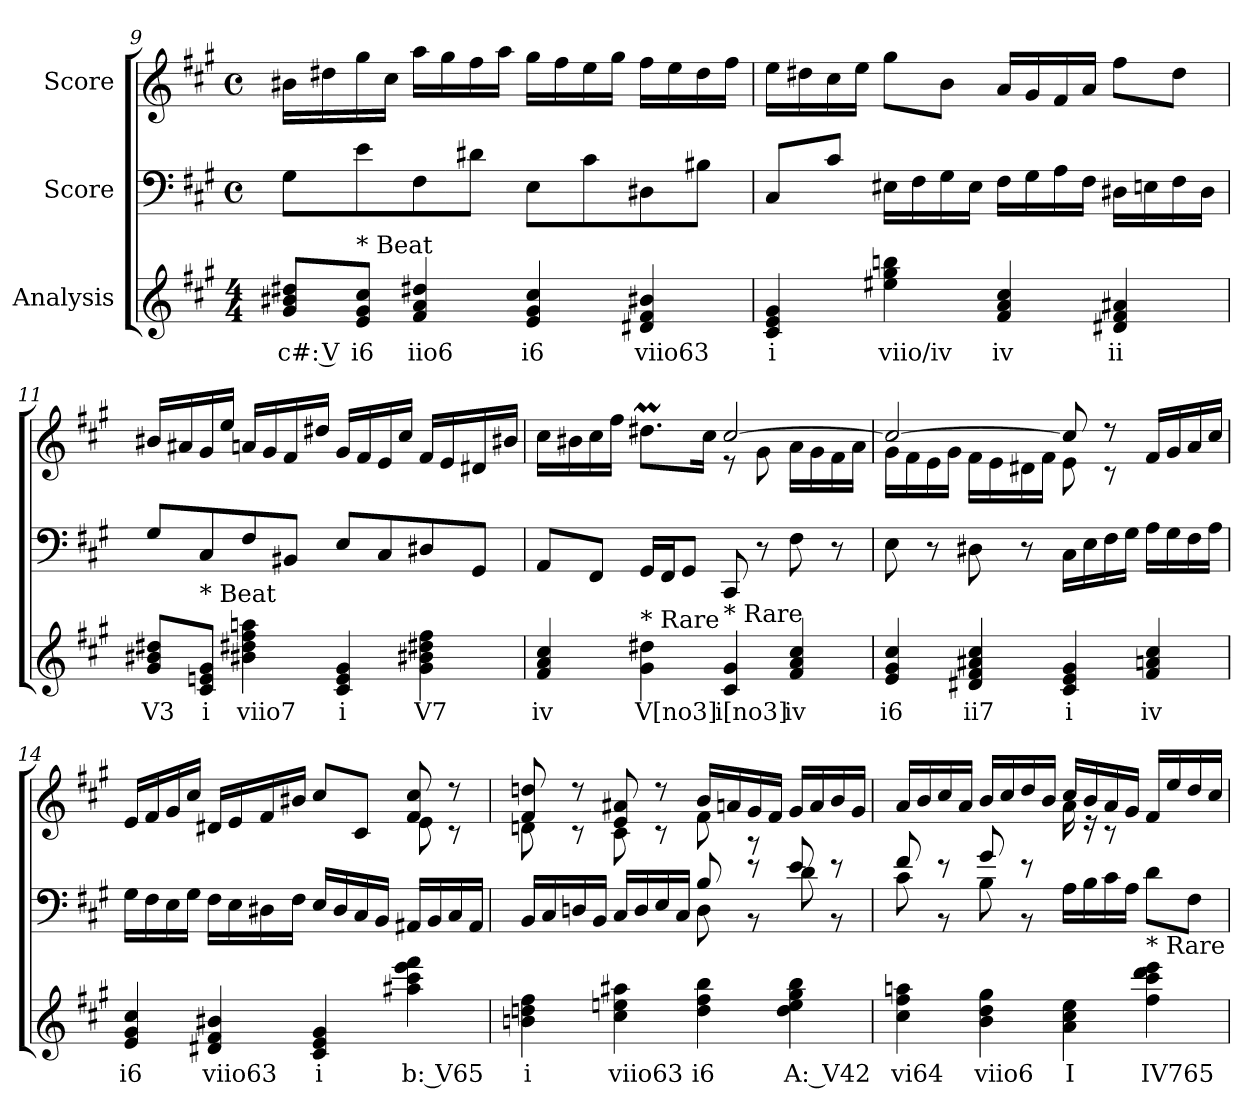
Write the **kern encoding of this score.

**kern	**text	**kern	**kern
*part3	*part3	*part2	*part1
*staff3	*staff3	*staff2	*staff1
*I"Analysis	*	*I"Score	*I"Score
!!LO:PB:g=z
*	*	*clefF4	*clefG2
*k[f#c#g#]	*	*k[f#c#g#]	*k[f#c#g#]
*M4/4	*	*M4/4	*M4/4
*	*	*met(c)	*met(c)
=9	=9	=9	=9
8g# 8b#X 8dd#XL	c#: V	8G#\L	16b#X\LL
.	.	.	16dd#X\
!LO:TX:t=* Beat	!	!	!
8e 8g# 8cc#J	i6	8e\	16gg#\
.	.	.	16cc#\JJ
4f# 4a 4dd#X	iio6	8F#\	16aa\LL
.	.	.	16gg#\
.	.	8d#X\J	16ff#\
.	.	.	16aa\JJ
4e 4g# 4cc#	i6	8E\L	16gg#\LL
.	.	.	16ff#\
.	.	8c#\	16ee\
.	.	.	16gg#\JJ
4d#X 4f# 4b#X	viio63	8D#X\	16ff#\LL
.	.	.	16ee\
.	.	8B#X\J	16dd#\
.	.	.	16ff#\JJ
=10	=10	=10	=10
4c# 4e 4g#	i	8C#/L	16ee\LL
.	.	.	16dd#X\
.	.	8c#/J	16cc#\
.	.	.	16ee\JJ
4ee#X 4gg# 4bbn	viio/iv	16E#X\LL	8gg#\L
.	.	16F#\	.
.	.	16G#\	8b\J
.	.	16E#\JJ	.
4f# 4a 4cc#	iv	16F#\LL	16a/LL
.	.	16G#\	16g#/
.	.	16A\	16f#/
.	.	16F#\JJ	16a/JJ
4d#X 4f# 4a#X	ii	16D#X\LL	8ff#\L
.	.	16En\	.
.	.	16F#\	8dd#\J
.	.	16D#\JJ	.
!!LO:LB:g=z
=11	=11	=11	=11
8g# 8b#X 8dd#XL	V3	8G#/L	16b#X/LL
.	.	.	16a#X/
!LO:TX:t=* Beat	!	!	!
8c# 8en 8g#J	i	8C#/	16g#/
.	.	.	16ee/JJ
4b#X 4dd#X 4ff# 4aan	viio7	8F#/	16an/LL
.	.	.	16g#/
.	.	8BB#X/J	16f#/
.	.	.	16dd#X/JJ
4c# 4e 4g#	i	8E/L	16g#/LL
.	.	.	16f#/
.	.	8C#/	16e/
.	.	.	16cc#/JJ
4g# 4b#X 4dd#X 4ff#	V7	8D#X/	16f#/LL
.	.	.	16e/
.	.	8GG#/J	16d#X/
.	.	.	16b#X/JJ
=12	=12	=12	=12
*	*	*	*^
4f# 4a 4cc#	iv	8AA/L	16cc#\LL	2ryy
.	.	.	16b#X\	.
.	.	8FF#/J	16cc#\	.
.	.	.	16ff#\JJ	.
!LO:TX:t=* Rare	!	!	!	!
4g# 4dd#X	V[no3]	16GG#/LL	8.dd#Xm\L	.
.	.	16FF#/J	.	.
.	.	8GG#/J	.	.
.	.	.	16cc#\Jk	.
!LO:TX:t=* Rare	!	!	!	!
4c# 4g#	i[no3]	8CC#/	[2cc#/	8r
.	.	8r	.	8g#\
4f# 4a 4cc#	iv	8F#\	.	16a\LL
.	.	.	.	16g#\
.	.	8r	.	16f#\
.	.	.	.	16a\JJ
!!LO:PB:g=z	!!
=13	=13	=13	=13	=13
*	*	*^	*	*
4e 4g# 4cc#	i6	2.ryy	8E\	2cc#/_	16g#\LL
.	.	.	.	.	16f#\
.	.	.	8r	.	16e\
.	.	.	.	.	16g#\JJ
4d#X 4f# 4a#X 4cc#	ii7	.	8D#X\	.	16f#\LL
.	.	.	.	.	16e\
.	.	.	8r	.	16d#X\
.	.	.	.	.	16f#\JJ
4c# 4e 4g#	i	.	16C#\LL	8cc#/]	8e\
.	.	.	16E\	.	.
.	.	.	16F#\	8r	8r
.	.	.	16G#\JJ	.	.
4f# 4an 4cc#	iv	4ryy	16A\LL	16f#/LL	4ryy
.	.	.	16G#\	16g#/	.
.	.	.	16F#\	16a/	.
.	.	.	16A\JJ	16cc#/JJ	.
*	*	*v	*v	*	*
=14	=14	=14	=14	=14
4e 4g# 4cc#	i6	16G#\LL	16e/LL	2.ryy
.	.	16F#\	16f#/	.
.	.	16E\	16g#/	.
.	.	16G#\JJ	16cc#/JJ	.
4d#X 4f# 4b#X	viio63	16F#\LL	16d#X/LL	.
.	.	16E\	16e/	.
.	.	16D#X\	16f#/	.
.	.	16F#\JJ	16b#X/JJ	.
4c# 4e 4g#	i	16E/LL	8cc#/L	.
.	.	16D#/	.	.
.	.	16C#/	8c#/J	.
.	.	16BB/JJ	.	.
4aa#X 4ccc# 4eee 4fff#	b: V65	16AA#X/LL	8f#/ 8cc#/	8e\
.	.	16BB/	.	.
.	.	16C#/	8r	8r
.	.	16AA#/JJ	.	.
!!LO:LB:g=z	!!
=15	=15	=15	=15	=15
*	*	*^	*	*
*	*	*	*^	*	*
4bn 4ddn 4ff#	i	2.ryy	16BB/LL	2ryy	8f#/ 8ddn/	8dn\
.	.	.	16C#/	.	.	.
.	.	.	16Dn/	.	8r	8r
.	.	.	16BB/JJ	.	.	.
4cc# 4een 4aa#X	viio63	.	16C#/LL	.	8e/ 8a#X/	8c#\
.	.	.	16D/	.	.	.
.	.	.	16E/	.	8r	8r
.	.	.	16C#/JJ	.	.	.
4dd 4ff# 4bb	i6	.	8B/	8D\	16b/LL	8f#\
.	.	.	.	.	16an/	.
.	.	.	8r	8r	16g#/	8r
.	.	.	.	.	16f#/JJ	.
4dd 4ee 4gg# 4bb	A: V42	4ryy	8e/	8d\	16g#/LL	4ryy
.	.	.	.	.	16a/	.
.	.	.	8r	8r	16b/	.
.	.	.	.	.	16g#/JJ	.
*	*	*	*	*	*v	*v
=16	=16	=16	=16	=16	=16
*	*	*	*	*	*^
*	*	*	*	*	*	*^
4cc# 4ff# 4aan	vi64	2.ryy	8f#/	8c#\	16a/LL	2ryy	2ryy
.	.	.	.	.	16b/	.	.
.	.	.	8r	8r	16cc#/	.	.
.	.	.	.	.	16a/JJ	.	.
4b 4dd 4gg#	viio6	.	8g#/	8B\	16b/LL	.	.
.	.	.	.	.	16cc#/	.	.
.	.	.	8r	8r	16dd/	.	.
.	.	.	.	.	16b/JJ	.	.
4a 4cc# 4ee	I	.	16A\LL	2ryy	16cc#/LL	16a\	2ryy
.	.	.	16B\	.	16b/	16r	.
.	.	.	16c#\	.	16a/	8r	.
.	.	.	16A\JJ	.	16g#/JJ	.	.
!LO:TX:t=* Rare	!	!	!	!	!	!	!
4ff# 4ccc# 4ddd 4eee	IV765	4ryy	8d\L	.	16f#/LL	4ryy	.
.	.	.	.	.	16ee/	.	.
.	.	.	8F#\J	.	16dd/	.	.
.	.	.	.	.	16cc#/JJ	.	.
*	*	*v	*v	*v	*	*	*
*	*	*	*v	*v	*v
=	=	=	=
*-	*-	*-	*-
